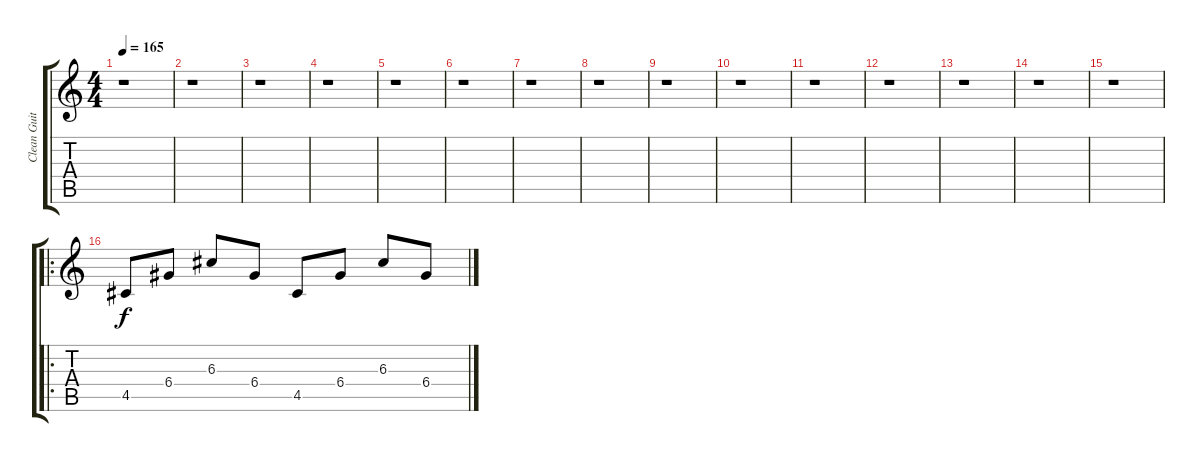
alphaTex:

\track ("Clean Guitar 2" "Clean Guit") {instrument electricguitarclean}
\staff {score tabs}
\tuning (E4 B3 G3 D3 A2 D2) {hide}
\ts (4 4)
\tempo 165
\clef g2
\ks c
r.1{dy f} |
r.1 |
r.1 |
r.1 |
r.1 |
r.1 |
r.1 |
r.1 |
r.1 |
r.1 |
r.1 |
r.1 |
r.1 |
r.1 |
r.1 |
\ro
4.5.8 6.4.8 6.3.8 6.4.8 4.5.8 6.4.8 6.3.8 6.4.8
